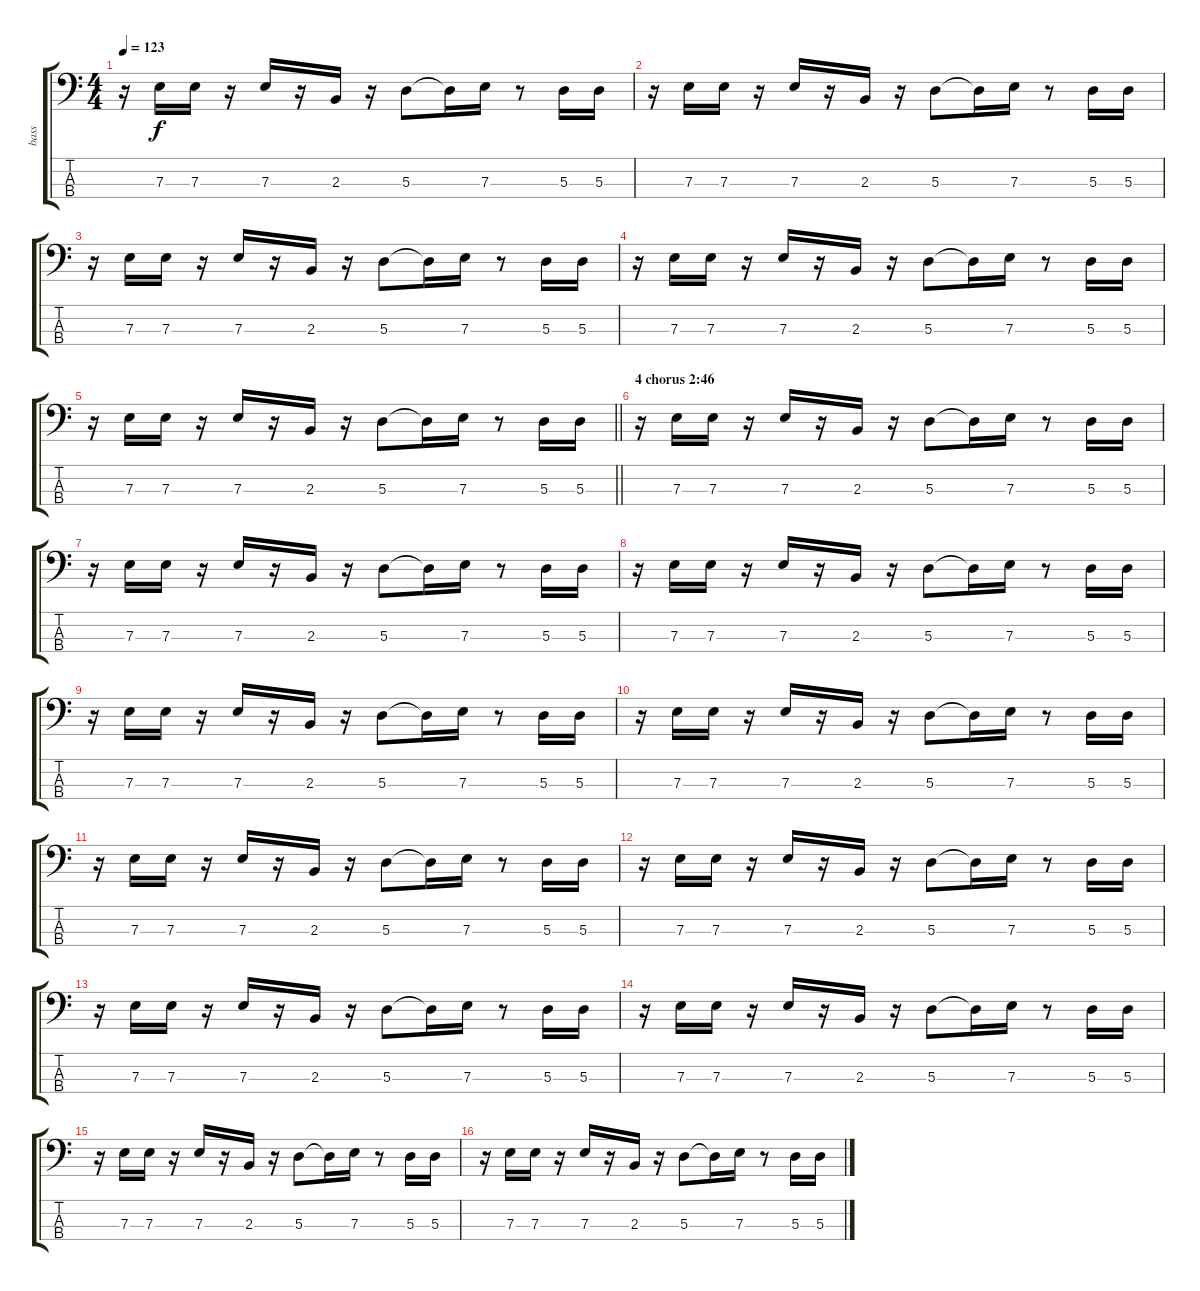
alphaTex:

\track ("bass" "bass") {instrument synthbass2}
\staff {score tabs}
\tuning (G2 D2 A1 E1) {hide}
\ts (4 4)
\tempo 123
\clef f4
\ks c
r.16{dy f} 7.3.16 7.3.16 r.16 7.3.16 r.16 2.3.16 r.16 5.3.8 5.3{t}.16 7.3.16 r.8 5.3.16 5.3.16 |
r.16 7.3.16 7.3.16 r.16 7.3.16 r.16 2.3.16 r.16 5.3.8 5.3{t}.16 7.3.16 r.8 5.3.16 5.3.16 |
r.16 7.3.16 7.3.16 r.16 7.3.16 r.16 2.3.16 r.16 5.3.8 5.3{t}.16 7.3.16 r.8 5.3.16 5.3.16 |
r.16 7.3.16 7.3.16 r.16 7.3.16 r.16 2.3.16 r.16 5.3.8 5.3{t}.16 7.3.16 r.8 5.3.16 5.3.16 |
\barLineRight lightlight
r.16 7.3.16 7.3.16 r.16 7.3.16 r.16 2.3.16 r.16 5.3.8 5.3{t}.16 7.3.16 r.8 5.3.16 5.3.16 |
\section ("" "4 chorus 2:46")
r.16 7.3.16 7.3.16 r.16 7.3.16 r.16 2.3.16 r.16 5.3.8 5.3{t}.16 7.3.16 r.8 5.3.16 5.3.16 |
r.16 7.3.16 7.3.16 r.16 7.3.16 r.16 2.3.16 r.16 5.3.8 5.3{t}.16 7.3.16 r.8 5.3.16 5.3.16 |
r.16 7.3.16 7.3.16 r.16 7.3.16 r.16 2.3.16 r.16 5.3.8 5.3{t}.16 7.3.16 r.8 5.3.16 5.3.16 |
r.16 7.3.16 7.3.16 r.16 7.3.16 r.16 2.3.16 r.16 5.3.8 5.3{t}.16 7.3.16 r.8 5.3.16 5.3.16 |
r.16 7.3.16 7.3.16 r.16 7.3.16 r.16 2.3.16 r.16 5.3.8 5.3{t}.16 7.3.16 r.8 5.3.16 5.3.16 |
r.16 7.3.16 7.3.16 r.16 7.3.16 r.16 2.3.16 r.16 5.3.8 5.3{t}.16 7.3.16 r.8 5.3.16 5.3.16 |
r.16 7.3.16 7.3.16 r.16 7.3.16 r.16 2.3.16 r.16 5.3.8 5.3{t}.16 7.3.16 r.8 5.3.16 5.3.16 |
r.16 7.3.16 7.3.16 r.16 7.3.16 r.16 2.3.16 r.16 5.3.8 5.3{t}.16 7.3.16 r.8 5.3.16 5.3.16 |
r.16 7.3.16 7.3.16 r.16 7.3.16 r.16 2.3.16 r.16 5.3.8 5.3{t}.16 7.3.16 r.8 5.3.16 5.3.16 |
r.16 7.3.16 7.3.16 r.16 7.3.16 r.16 2.3.16 r.16 5.3.8 5.3{t}.16 7.3.16 r.8 5.3.16 5.3.16 |
r.16 7.3.16 7.3.16 r.16 7.3.16 r.16 2.3.16 r.16 5.3.8 5.3{t}.16 7.3.16 r.8 5.3.16 5.3.16
